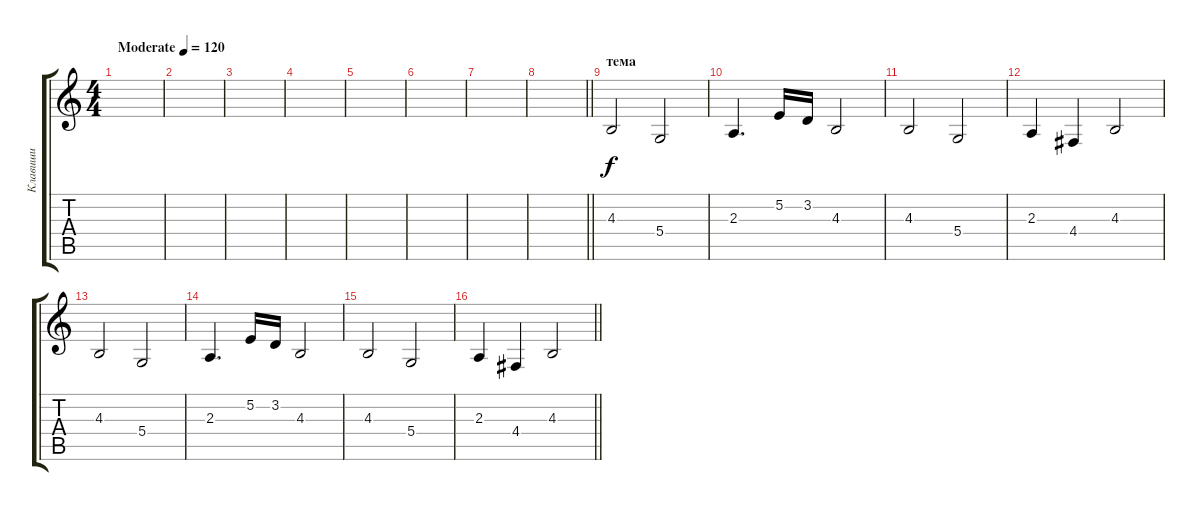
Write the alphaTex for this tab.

\track ("Клавиши" "Клавиши") {instrument pad1newage}
\staff {score tabs}
\tuning (E4 B3 G3 D3 A2 E2) {hide}
\ts (4 4)
\tempo (120 "Moderate")
\clef g2
\ks c
|
|
|
|
|
|
|
\barLineRight lightlight
|
\section ("" "тема")
4.3.2 5.4.2 |
2.3.4{d} 5.2.16 3.2.16 4.3.2 |
4.3.2 5.4.2 |
2.3.4 4.4.4 4.3.2 |
4.3.2 5.4.2 |
2.3.4{d} 5.2.16 3.2.16 4.3.2 |
4.3.2 5.4.2 |
\barLineRight lightlight
2.3.4 4.4.4 4.3.2
